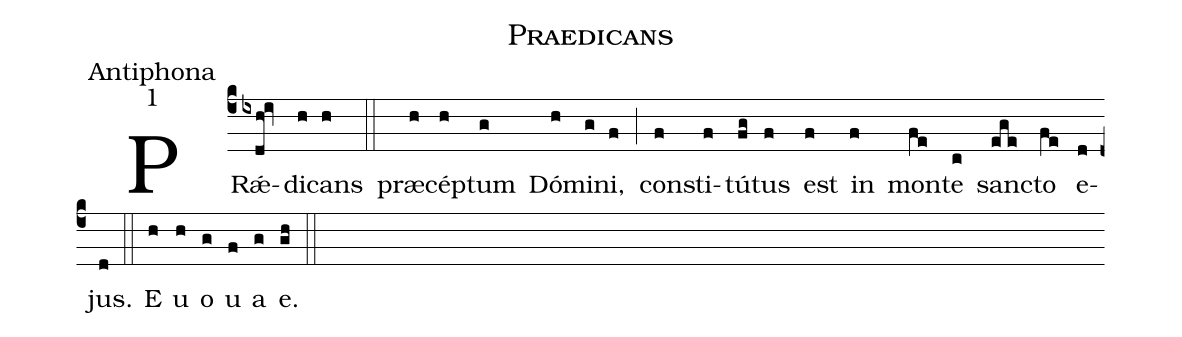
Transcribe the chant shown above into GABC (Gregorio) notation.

name:Praedicans;
office-part:Antiphona;
mode:1;
%%
(c4) PRǽ(ixdh!iv)di(h)cans(h) (::) præ(h)cép(h)tum(g) Dó(h)mi(g)ni,(f) (;) con(f)sti(f)tú(fg)tus(f) est(f) in(f) mon(fe)te(c) san(ege)cto(fe) e(d)jus.(d) (::) E(h) u(h) o(g) u(f) a(g) e.(gh) (::)
